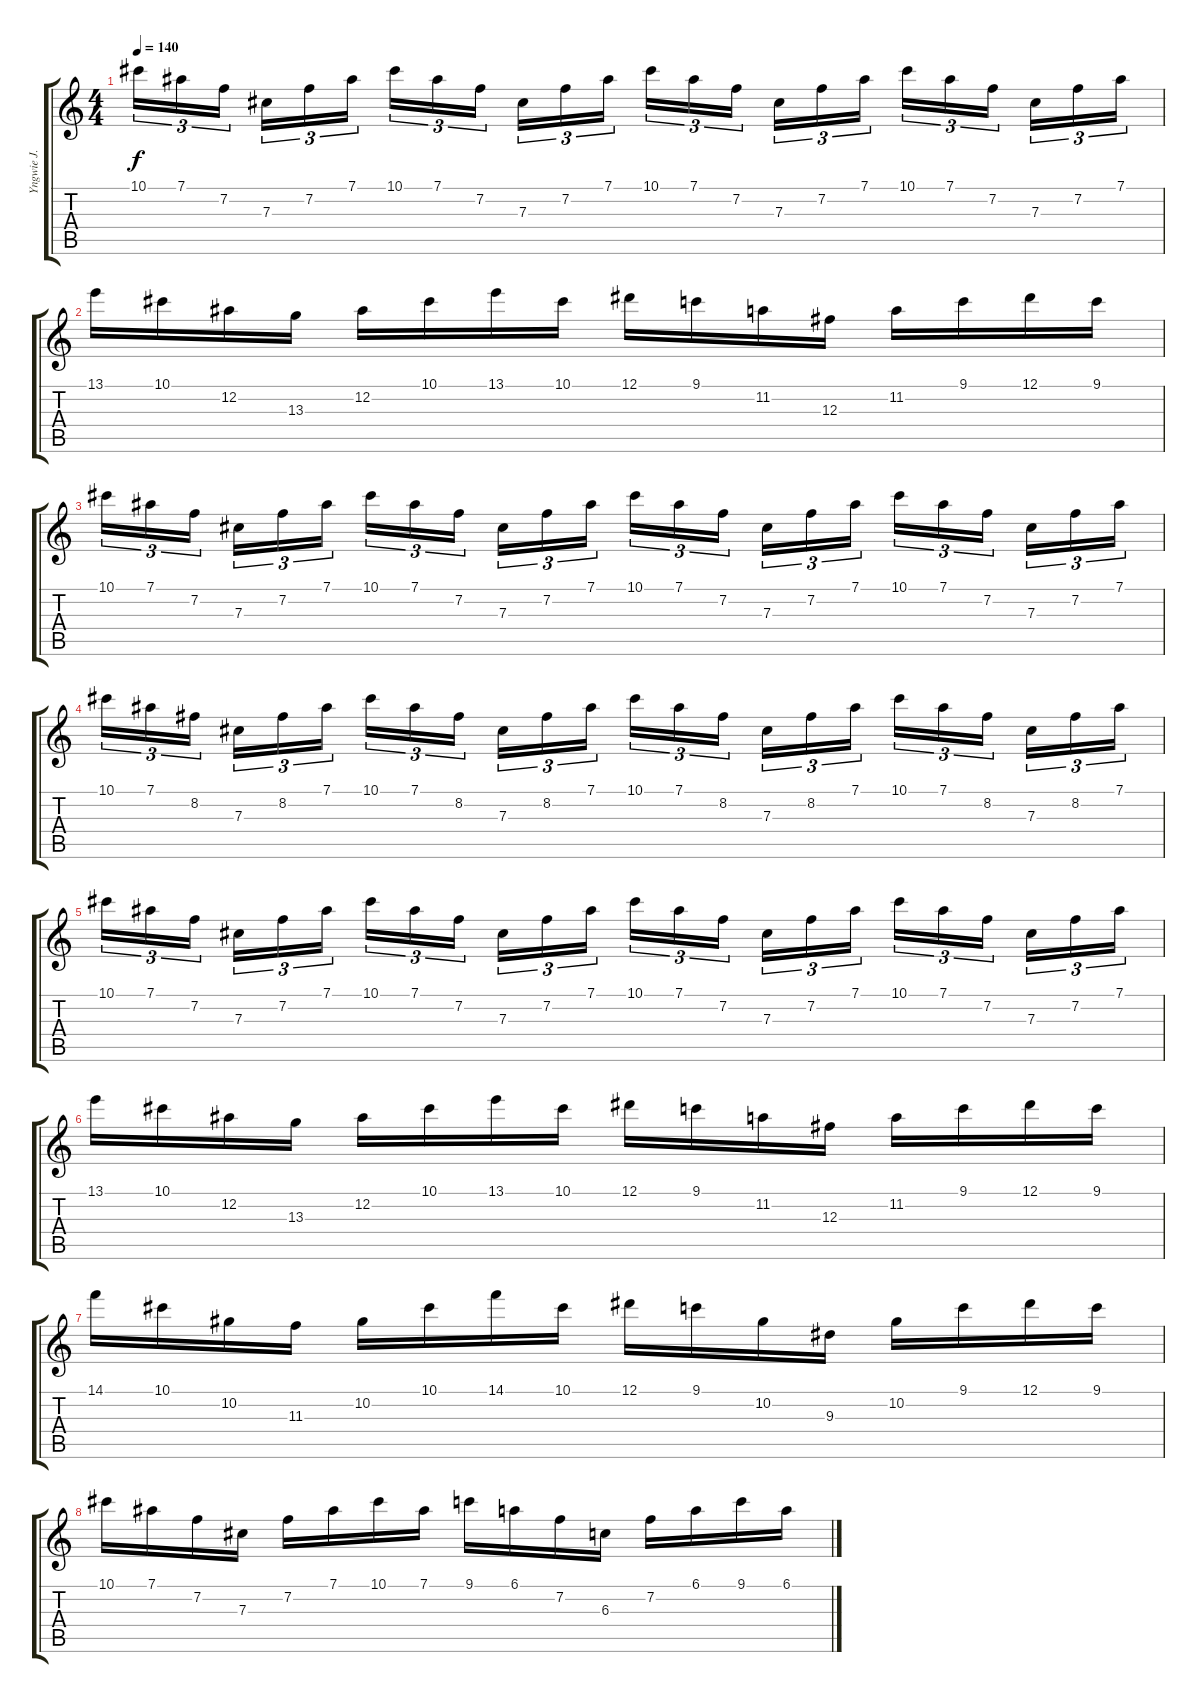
\track ("Yngwie J. Malmsteen" "Yngwie J. ") {instrument overdrivenguitar}
\staff {score tabs}
\tuning (Eb4 Bb3 Gb3 Db3 Ab2 Eb2) {hide}
\ts (4 4)
\tempo 140
\clef g2
\ks c
10.1.16{tu (3 2) dy f} 7.1.16{tu (3 2)} 7.2.16{tu (3 2) beam splitsecondary} 7.3.16{tu (3 2)} 7.2.16{tu (3 2)} 7.1.16{tu (3 2)} 10.1.16{tu (3 2)} 7.1.16{tu (3 2)} 7.2.16{tu (3 2) beam splitsecondary} 7.3.16{tu (3 2)} 7.2.16{tu (3 2)} 7.1.16{tu (3 2)} 10.1.16{tu (3 2)} 7.1.16{tu (3 2)} 7.2.16{tu (3 2) beam splitsecondary} 7.3.16{tu (3 2)} 7.2.16{tu (3 2)} 7.1.16{tu (3 2)} 10.1.16{tu (3 2)} 7.1.16{tu (3 2)} 7.2.16{tu (3 2) beam splitsecondary} 7.3.16{tu (3 2)} 7.2.16{tu (3 2)} 7.1.16{tu (3 2)} |
13.1.16 10.1.16 12.2.16 13.3.16 12.2.16 10.1.16 13.1.16 10.1.16 12.1.16 9.1.16 11.2.16 12.3.16 11.2.16 9.1.16 12.1.16 9.1.16 |
10.1.16{tu (3 2)} 7.1.16{tu (3 2)} 7.2.16{tu (3 2) beam splitsecondary} 7.3.16{tu (3 2)} 7.2.16{tu (3 2)} 7.1.16{tu (3 2)} 10.1.16{tu (3 2)} 7.1.16{tu (3 2)} 7.2.16{tu (3 2) beam splitsecondary} 7.3.16{tu (3 2)} 7.2.16{tu (3 2)} 7.1.16{tu (3 2)} 10.1.16{tu (3 2)} 7.1.16{tu (3 2)} 7.2.16{tu (3 2) beam splitsecondary} 7.3.16{tu (3 2)} 7.2.16{tu (3 2)} 7.1.16{tu (3 2)} 10.1.16{tu (3 2)} 7.1.16{tu (3 2)} 7.2.16{tu (3 2) beam splitsecondary} 7.3.16{tu (3 2)} 7.2.16{tu (3 2)} 7.1.16{tu (3 2)} |
10.1.16{tu (3 2)} 7.1.16{tu (3 2)} 8.2.16{tu (3 2) beam splitsecondary} 7.3.16{tu (3 2)} 8.2.16{tu (3 2)} 7.1.16{tu (3 2)} 10.1.16{tu (3 2)} 7.1.16{tu (3 2)} 8.2.16{tu (3 2) beam splitsecondary} 7.3.16{tu (3 2)} 8.2.16{tu (3 2)} 7.1.16{tu (3 2)} 10.1.16{tu (3 2)} 7.1.16{tu (3 2)} 8.2.16{tu (3 2) beam splitsecondary} 7.3.16{tu (3 2)} 8.2.16{tu (3 2)} 7.1.16{tu (3 2)} 10.1.16{tu (3 2)} 7.1.16{tu (3 2)} 8.2.16{tu (3 2) beam splitsecondary} 7.3.16{tu (3 2)} 8.2.16{tu (3 2)} 7.1.16{tu (3 2)} |
10.1.16{tu (3 2)} 7.1.16{tu (3 2)} 7.2.16{tu (3 2) beam splitsecondary} 7.3.16{tu (3 2)} 7.2.16{tu (3 2)} 7.1.16{tu (3 2)} 10.1.16{tu (3 2)} 7.1.16{tu (3 2)} 7.2.16{tu (3 2) beam splitsecondary} 7.3.16{tu (3 2)} 7.2.16{tu (3 2)} 7.1.16{tu (3 2)} 10.1.16{tu (3 2)} 7.1.16{tu (3 2)} 7.2.16{tu (3 2) beam splitsecondary} 7.3.16{tu (3 2)} 7.2.16{tu (3 2)} 7.1.16{tu (3 2)} 10.1.16{tu (3 2)} 7.1.16{tu (3 2)} 7.2.16{tu (3 2) beam splitsecondary} 7.3.16{tu (3 2)} 7.2.16{tu (3 2)} 7.1.16{tu (3 2)} |
13.1.16 10.1.16 12.2.16 13.3.16 12.2.16 10.1.16 13.1.16 10.1.16 12.1.16 9.1.16 11.2.16 12.3.16 11.2.16 9.1.16 12.1.16 9.1.16 |
14.1.16 10.1.16 10.2.16 11.3.16 10.2.16 10.1.16 14.1.16 10.1.16 12.1.16 9.1.16 10.2.16 9.3.16 10.2.16 9.1.16 12.1.16 9.1.16 |
10.1.16 7.1.16 7.2.16 7.3.16 7.2.16 7.1.16 10.1.16 7.1.16 9.1.16 6.1.16 7.2.16 6.3.16 7.2.16 6.1.16 9.1.16 6.1.16
